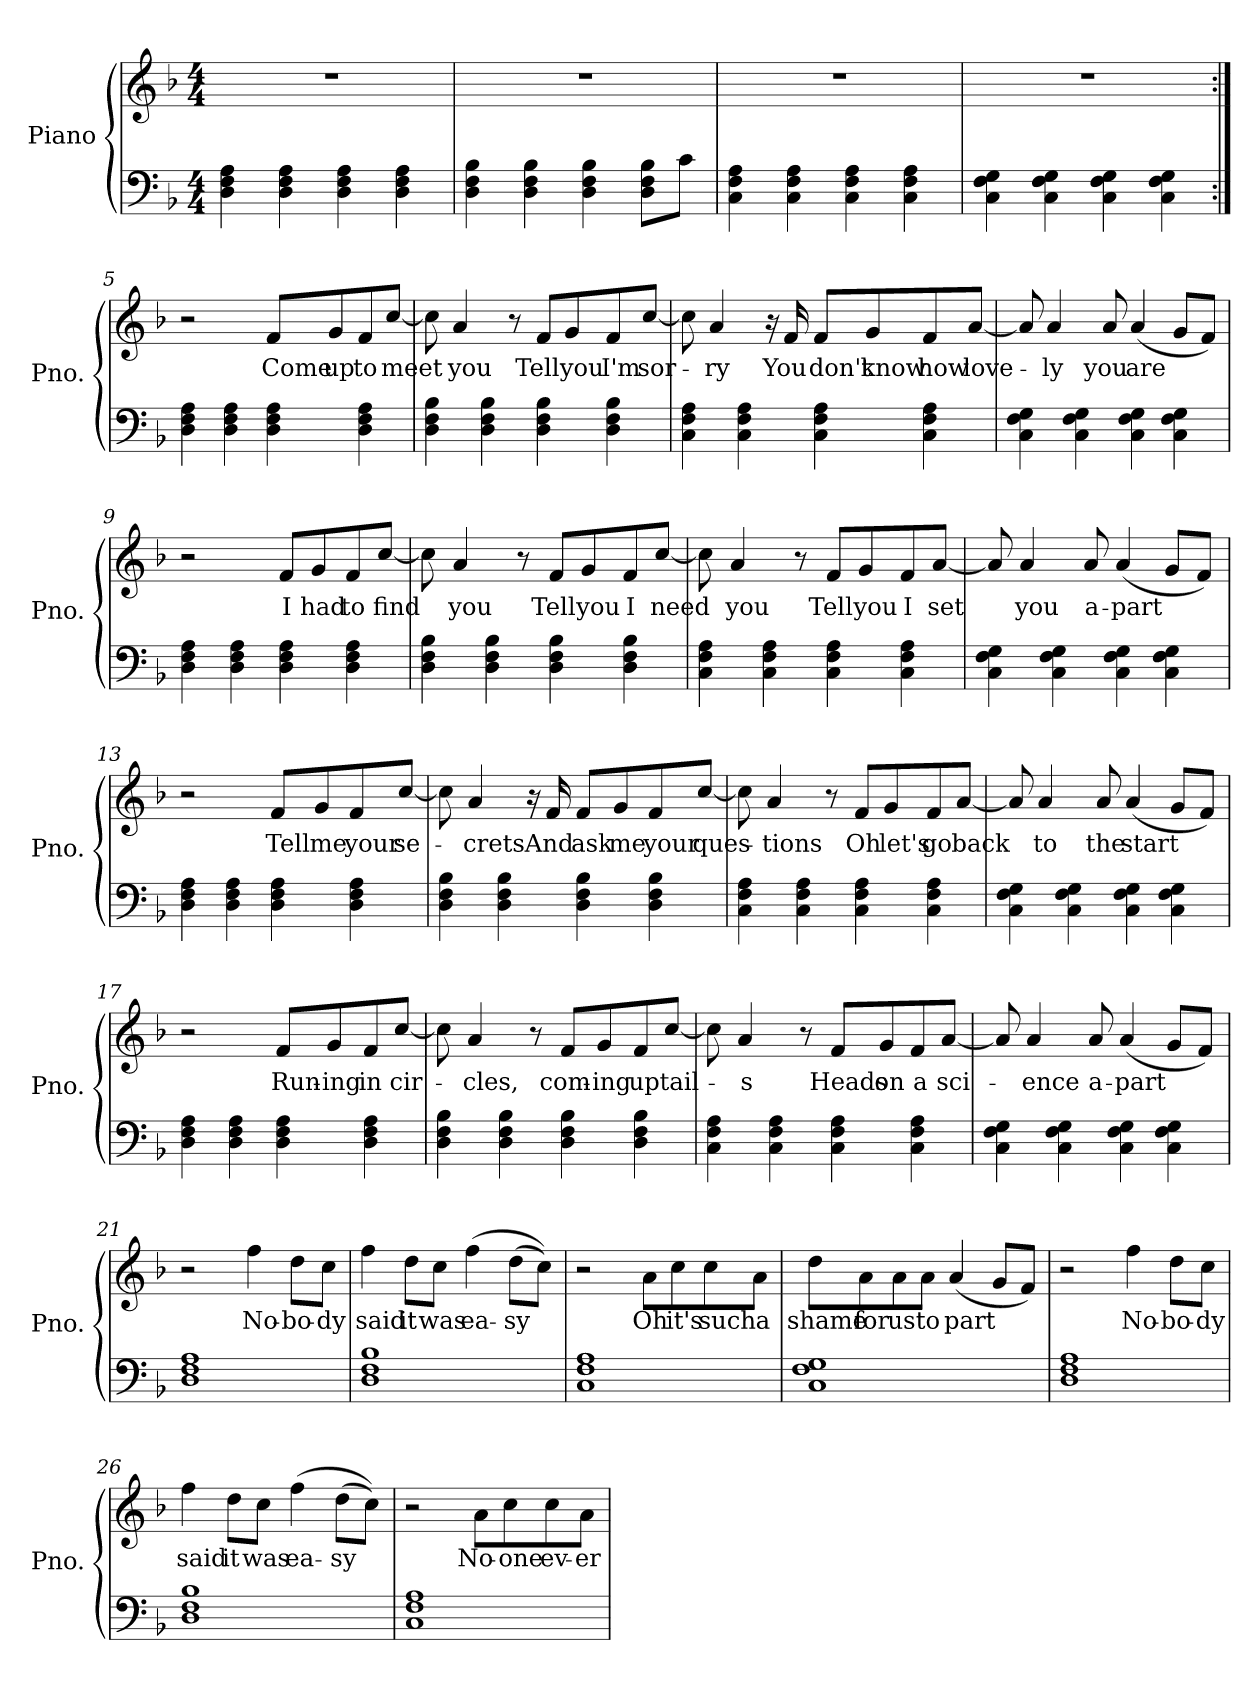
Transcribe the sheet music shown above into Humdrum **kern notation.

**kern	**kern	**text
*part1	*part1	*part1
*staff2	*staff1	*staff1
*I"Piano	*	*
*I'Pno.	*	*
*clefF4	*clefG2	*
*k[b-]	*k[b-]	*
*M4/4	*M4/4	*
*MM72	*MM72	*
=1	=1	=1
4D\ 4F\ 4A\	1r	.
4D\ 4F\ 4A\	.	.
4D\ 4F\ 4A\	.	.
4D\ 4F\ 4A\	.	.
=2	=2	=2
4D\ 4F\ 4B-\	1r	.
4D\ 4F\ 4B-\	.	.
4D\ 4F\ 4B-\	.	.
8D\ 8F\ 8B-\L	.	.
8c\J	.	.
=3	=3	=3
4C\ 4F\ 4A\	1r	.
4C\ 4F\ 4A\	.	.
4C\ 4F\ 4A\	.	.
4C\ 4F\ 4A\	.	.
=4	=4	=4
4C\ 4F\ 4G\	1r	.
4C\ 4F\ 4G\	.	.
4C\ 4F\ 4G\	.	.
4C\ 4F\ 4G\	.	.
=5:|!	=5:|!	=5:|!
4D\ 4F\ 4A\	2r	.
4D\ 4F\ 4A\	.	.
!	!	!LO:LY:b
4D\ 4F\ 4A\	8f/L	Come
!	!	!LO:LY:b
.	8g/	up
!	!	!LO:LY:b
4D\ 4F\ 4A\	8f/	to
!	!	!LO:LY:b
.	[8cc/J	meet
=6	=6	=6
4D\ 4F\ 4B-\	8cc\]	.
!	!	!LO:LY:b
.	4a/	you
4D\ 4F\ 4B-\	.	.
.	8r	.
!	!	!LO:LY:b
4D\ 4F\ 4B-\	8f/L	Tell
!	!	!LO:LY:b
.	8g/	you
!	!	!LO:LY:b
4D\ 4F\ 4B-\	8f/	I'm
!	!	!LO:LY:b
.	[8cc/J	sor-
!!LO:LB:g=z
=7	=7	=7
4C\ 4F\ 4A\	8cc\]	.
!	!	!LO:LY:b
.	4a/	-ry
4C\ 4F\ 4A\	.	.
.	16r	.
!	!	!LO:LY:b
.	16f/	You
!	!	!LO:LY:b
4C\ 4F\ 4A\	8f/L	don't
!	!	!LO:LY:b
.	8g/	know
!	!	!LO:LY:b
4C\ 4F\ 4A\	8f/	how
!	!	!LO:LY:b
.	[8a/J	love-
=8	=8	=8
4C\ 4F\ 4G\	8a/]	.
!	!	!LO:LY:b
.	4a/	-ly
4C\ 4F\ 4G\	.	.
!	!	!LO:LY:b
.	8a/	you
!	!	!LO:LY:b
4C\ 4F\ 4G\	(<4a/	are
4C\ 4F\ 4G\	8g/L	.
.	8f/J)	.
=9	=9	=9
4D\ 4F\ 4A\	2r	.
4D\ 4F\ 4A\	.	.
!	!	!LO:LY:b
4D\ 4F\ 4A\	8f/L	I
!	!	!LO:LY:b
.	8g/	had
!	!	!LO:LY:b
4D\ 4F\ 4A\	8f/	to
!	!	!LO:LY:b
.	[8cc/J	find
=10	=10	=10
4D\ 4F\ 4B-\	8cc\]	.
!	!	!LO:LY:b
.	4a/	you
4D\ 4F\ 4B-\	.	.
.	8r	.
!	!	!LO:LY:b
4D\ 4F\ 4B-\	8f/L	Tell
!	!	!LO:LY:b
.	8g/	you
!	!	!LO:LY:b
4D\ 4F\ 4B-\	8f/	I
!	!	!LO:LY:b
.	[8cc/J	need
!!LO:LB:g=z
=11	=11	=11
4C\ 4F\ 4A\	8cc\]	.
!	!	!LO:LY:b
.	4a/	you
4C\ 4F\ 4A\	.	.
.	8r	.
!	!	!LO:LY:b
4C\ 4F\ 4A\	8f/L	Tell
!	!	!LO:LY:b
.	8g/	you
!	!	!LO:LY:b
4C\ 4F\ 4A\	8f/	I
!	!	!LO:LY:b
.	[8a/J	set
=12	=12	=12
4C\ 4F\ 4G\	8a/]	.
!	!	!LO:LY:b
.	4a/	you
4C\ 4F\ 4G\	.	.
!	!	!LO:LY:b
.	8a/	a-
!	!	!LO:LY:b
4C\ 4F\ 4G\	(<4a/	-part
4C\ 4F\ 4G\	8g/L	.
.	8f/J)	.
=13	=13	=13
4D\ 4F\ 4A\	2r	.
4D\ 4F\ 4A\	.	.
!	!	!LO:LY:b
4D\ 4F\ 4A\	8f/L	Tell
!	!	!LO:LY:b
.	8g/	me
!	!	!LO:LY:b
4D\ 4F\ 4A\	8f/	your
!	!	!LO:LY:b
.	[8cc/J	se-
=14	=14	=14
4D\ 4F\ 4B-\	8cc\]	.
!	!	!LO:LY:b
.	4a/	-crets
4D\ 4F\ 4B-\	.	.
.	16r	.
!	!	!LO:LY:b
.	16f/	And
!	!	!LO:LY:b
4D\ 4F\ 4B-\	8f/L	ask
!	!	!LO:LY:b
.	8g/	me
!	!	!LO:LY:b
4D\ 4F\ 4B-\	8f/	your
!	!	!LO:LY:b
.	[8cc/J	ques-
!!LO:LB:g=z
=15	=15	=15
4C\ 4F\ 4A\	8cc\]	.
!	!	!LO:LY:b
.	4a/	-tions
4C\ 4F\ 4A\	.	.
.	8r	.
!	!	!LO:LY:b
4C\ 4F\ 4A\	8f/L	Oh
!	!	!LO:LY:b
.	8g/	let's
!	!	!LO:LY:b
4C\ 4F\ 4A\	8f/	go
!	!	!LO:LY:b
.	[8a/J	back
=16	=16	=16
4C\ 4F\ 4G\	8a/]	.
!	!	!LO:LY:b
.	4a/	to
4C\ 4F\ 4G\	.	.
!	!	!LO:LY:b
.	8a/	the
!	!	!LO:LY:b
4C\ 4F\ 4G\	(<4a/	start
4C\ 4F\ 4G\	8g/L	.
.	8f/J)	.
=17	=17	=17
4D\ 4F\ 4A\	2r	.
4D\ 4F\ 4A\	.	.
!	!	!LO:LY:b
4D\ 4F\ 4A\	8f/L	Run-
!	!	!LO:LY:b
.	8g/	-ing
!	!	!LO:LY:b
4D\ 4F\ 4A\	8f/	in
!	!	!LO:LY:b
.	[8cc/J	cir-
=18	=18	=18
4D\ 4F\ 4B-\	8cc\]	.
!	!	!LO:LY:b
.	4a/	-cles,
4D\ 4F\ 4B-\	.	.
.	8r	.
!	!	!LO:LY:b
4D\ 4F\ 4B-\	8f/L	com-
!	!	!LO:LY:b
.	8g/	-ing
!	!	!LO:LY:b
4D\ 4F\ 4B-\	8f/	up
!	!	!LO:LY:b
.	[8cc/J	tail-
!!LO:LB:g=z
=19	=19	=19
4C\ 4F\ 4A\	8cc\]	.
!	!	!LO:LY:b
.	4a/	-s
4C\ 4F\ 4A\	.	.
.	8r	.
!	!	!LO:LY:b
4C\ 4F\ 4A\	8f/L	Heads
!	!	!LO:LY:b
.	8g/	on
!	!	!LO:LY:b
4C\ 4F\ 4A\	8f/	a
!	!	!LO:LY:b
.	[8a/J	sci-
=20	=20	=20
4C\ 4F\ 4G\	8a/]	.
!	!	!LO:LY:b
.	4a/	-ence
4C\ 4F\ 4G\	.	.
!	!	!LO:LY:b
.	8a/	a-
!	!	!LO:LY:b
4C\ 4F\ 4G\	(<4a/	-part
4C\ 4F\ 4G\	8g/L	.
.	8f/J)	.
=21	=21	=21
*	*MM80	*
1D 1F 1A	2r	.
!	!	!LO:LY:b
.	4ff\	No-
!	!	!LO:LY:b
.	8dd\L	-bo-
!	!	!LO:LY:b
.	8cc\J	-dy
=22	=22	=22
!	!	!LO:LY:b
1D 1F 1B-	4ff\	said
!	!	!LO:LY:b
.	8dd\L	it
!	!	!LO:LY:b
.	8cc\J	was
!	!	!LO:LY:b
.	(>4ff\	ea-
!	!	!LO:LY:b
.	(>8dd\L	-sy
.	8cc\J))	.
=23	=23	=23
1C 1F 1A	2r	.
!	!	!LO:LY:b
.	8a\L	Oh
!	!	!LO:LY:b
.	8cc\	it's
!	!	!LO:LY:b
.	8cc\	such
!	!	!LO:LY:b
.	8a\J	a
!!LO:PB:g=z
=24	=24	=24
!	!	!LO:LY:b
1C 1F 1G	8dd\L	shame
!	!	!LO:LY:b
.	8a\	for
!	!	!LO:LY:b
.	8a\	us
!	!	!LO:LY:b
.	8a\J	to
!	!	!LO:LY:b
.	(<4a/	part
.	8g/L	.
.	8f/J)	.
=25	=25	=25
1D 1F 1A	2r	.
!	!	!LO:LY:b
.	4ff\	No-
!	!	!LO:LY:b
.	8dd\L	-bo-
!	!	!LO:LY:b
.	8cc\J	-dy
=26	=26	=26
!	!	!LO:LY:b
1D 1F 1B-	4ff\	said
!	!	!LO:LY:b
.	8dd\L	it
!	!	!LO:LY:b
.	8cc\J	was
!	!	!LO:LY:b
.	(>4ff\	ea-
!	!	!LO:LY:b
.	(>8dd\L	-sy
.	8cc\J))	.
=27	=27	=27
1C 1F 1A	2r	.
!	!	!LO:LY:b
.	8a\L	No-
!	!	!LO:LY:b
.	8cc\	-one
!	!	!LO:LY:b
.	8cc\	ev-
!	!	!LO:LY:b
.	8a\J	-er
=	=	=
*-	*-	*-
